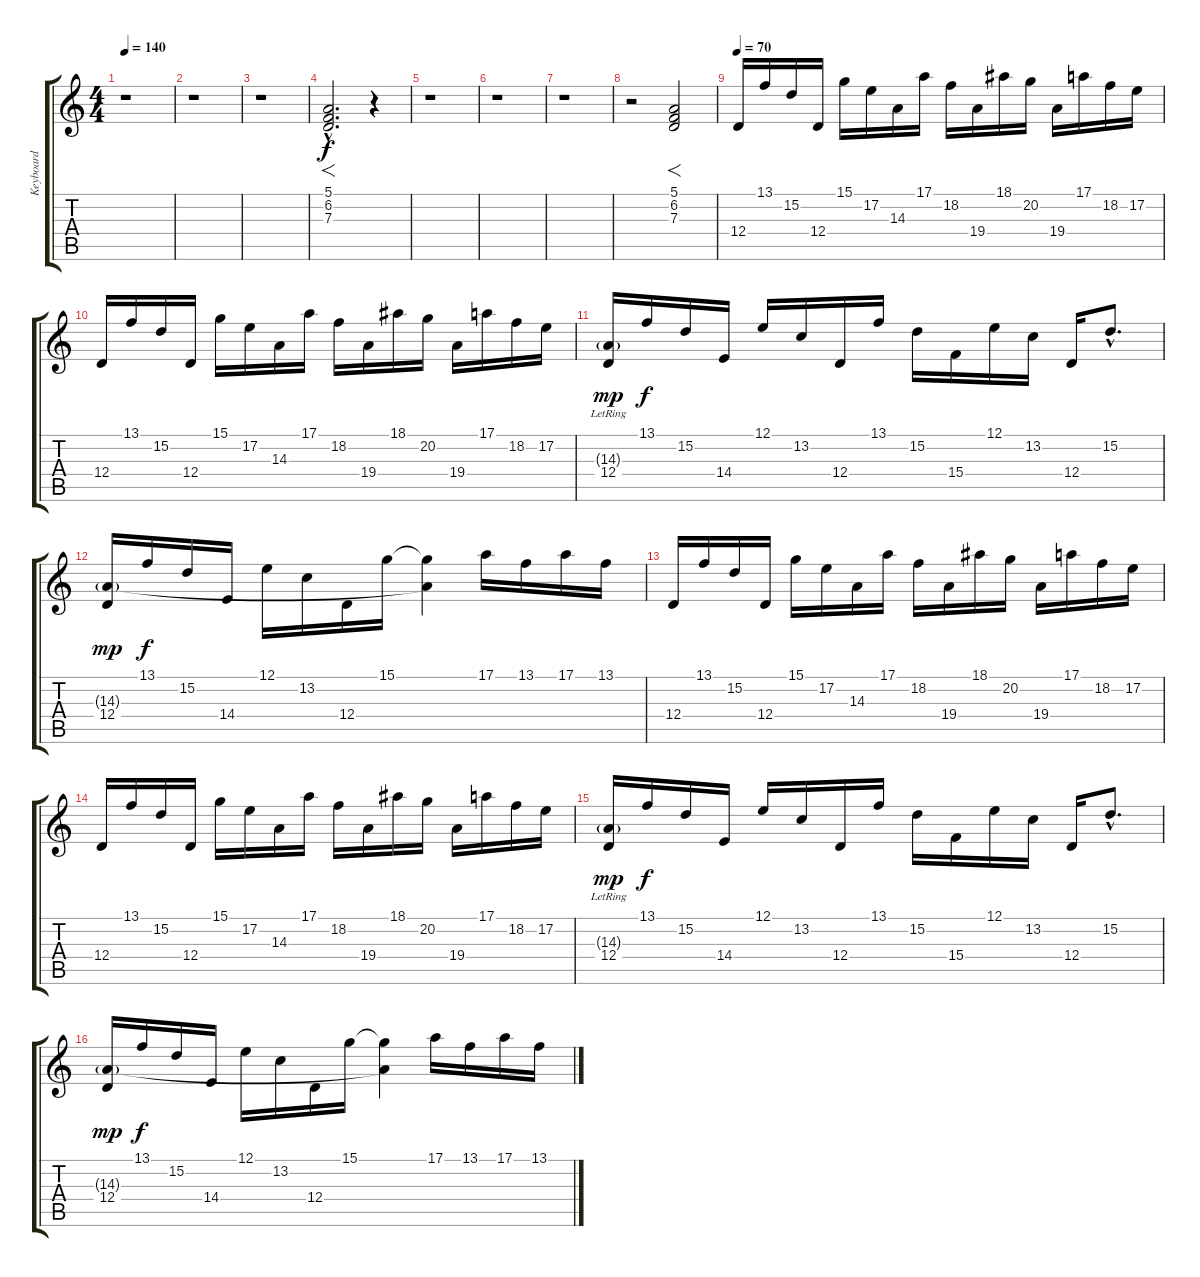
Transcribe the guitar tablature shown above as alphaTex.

\track ("Keyboard" "Keyboard") {instrument clavinet}
\staff {score tabs}
\tuning (E4 B3 G3 D3 A2 D2) {hide}
\ts (4 4)
\tempo 140
\clef g2
\ks c
r.1{dy f} |
r.1 |
r.1 |
(5.1{hac} 6.2{hac} 7.3{hac}).2{f d} r.4 |
r.1 |
r.1 |
r.1 |
r.2 (5.1 6.2 7.3).2{f} |
\tempo 70
12.4.16{volume 15 instrument stringensemble1} 13.1.16 15.2.16 12.4.16 15.1.16 17.2.16 14.3.16 17.1.16 18.2.16 19.4.16 18.1.16 20.2.16 19.4.16 17.1.16 18.2.16 17.2.16 |
12.4.16 13.1.16 15.2.16 12.4.16 15.1.16 17.2.16 14.3.16 17.1.16 18.2.16 19.4.16 18.1.16 20.2.16 19.4.16 17.1.16 18.2.16 17.2.16 |
(14.3{g lr} 12.4).16{dy mp} 13.1.16{dy f} 15.2.16 14.4.16 12.1.16 13.2.16 12.4.16 13.1.16 15.2.16 15.4.16 12.1.16 13.2.16 12.4.16 15.2{hac}.8{d} |
(14.3{g} 12.4).16{dy mp} 13.1.16{dy f} 15.2.16 14.4.16 12.1.16 13.2.16 12.4.16 15.1.16 (15.1{t} 14.3{t}).4 17.1.16 13.1.16 17.1.16 13.1.16 |
12.4.16 13.1.16 15.2.16 12.4.16 15.1.16 17.2.16 14.3.16 17.1.16 18.2.16 19.4.16 18.1.16 20.2.16 19.4.16 17.1.16 18.2.16 17.2.16 |
12.4.16 13.1.16 15.2.16 12.4.16 15.1.16 17.2.16 14.3.16 17.1.16 18.2.16 19.4.16 18.1.16 20.2.16 19.4.16 17.1.16 18.2.16 17.2.16 |
(14.3{g lr} 12.4).16{dy mp} 13.1.16{dy f} 15.2.16 14.4.16 12.1.16 13.2.16 12.4.16 13.1.16 15.2.16 15.4.16 12.1.16 13.2.16 12.4.16 15.2{hac}.8{d} |
(14.3{g} 12.4).16{dy mp} 13.1.16{dy f} 15.2.16 14.4.16 12.1.16 13.2.16 12.4.16 15.1.16 (15.1{t} 14.3{t}).4 17.1.16 13.1.16 17.1.16 13.1.16
